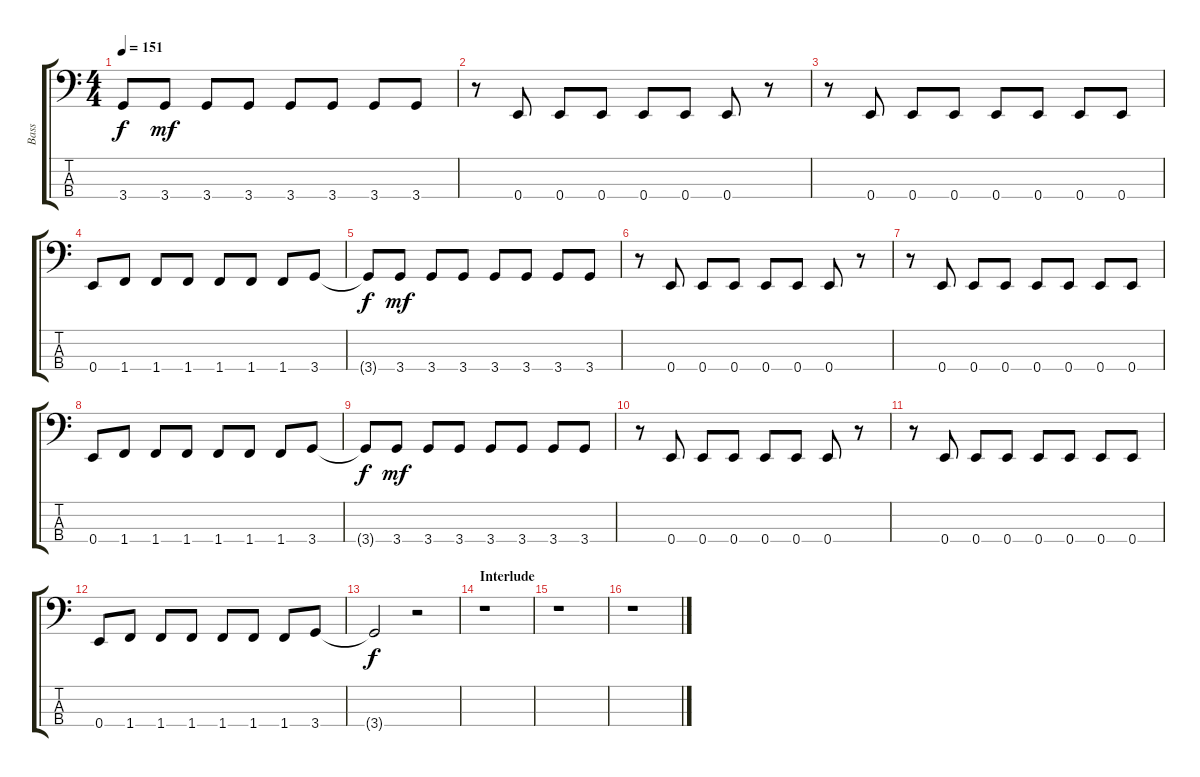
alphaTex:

\track ("Bass" "Bass") {instrument fretlessbass}
\staff {score tabs}
\tuning (G2 D2 A1 E1) {hide}
\ts (4 4)
\tempo 151
\clef f4
\ks c
3.4{t}.8{dy f} 3.4.8{dy mf} 3.4.8 3.4.8 3.4.8 3.4.8 3.4.8 3.4.8 |
r.8 0.4.8 0.4.8 0.4.8 0.4.8 0.4.8 0.4.8 r.8 |
r.8 0.4.8 0.4.8 0.4.8 0.4.8 0.4.8 0.4.8 0.4.8 |
0.4.8 1.4.8 1.4.8 1.4.8 1.4.8 1.4.8 1.4.8 3.4.8 |
3.4{t}.8{dy f} 3.4.8{dy mf} 3.4.8 3.4.8 3.4.8 3.4.8 3.4.8 3.4.8 |
r.8 0.4.8 0.4.8 0.4.8 0.4.8 0.4.8 0.4.8 r.8 |
r.8 0.4.8 0.4.8 0.4.8 0.4.8 0.4.8 0.4.8 0.4.8 |
0.4.8 1.4.8 1.4.8 1.4.8 1.4.8 1.4.8 1.4.8 3.4.8 |
3.4{t}.8{dy f} 3.4.8{dy mf} 3.4.8 3.4.8 3.4.8 3.4.8 3.4.8 3.4.8 |
r.8 0.4.8 0.4.8 0.4.8 0.4.8 0.4.8 0.4.8 r.8 |
r.8 0.4.8 0.4.8 0.4.8 0.4.8 0.4.8 0.4.8 0.4.8 |
0.4.8 1.4.8 1.4.8 1.4.8 1.4.8 1.4.8 1.4.8 3.4.8 |
3.4{t}.2{dy f} r.2 |
\section ("" "Interlude")
r.1 |
r.1 |
r.1
